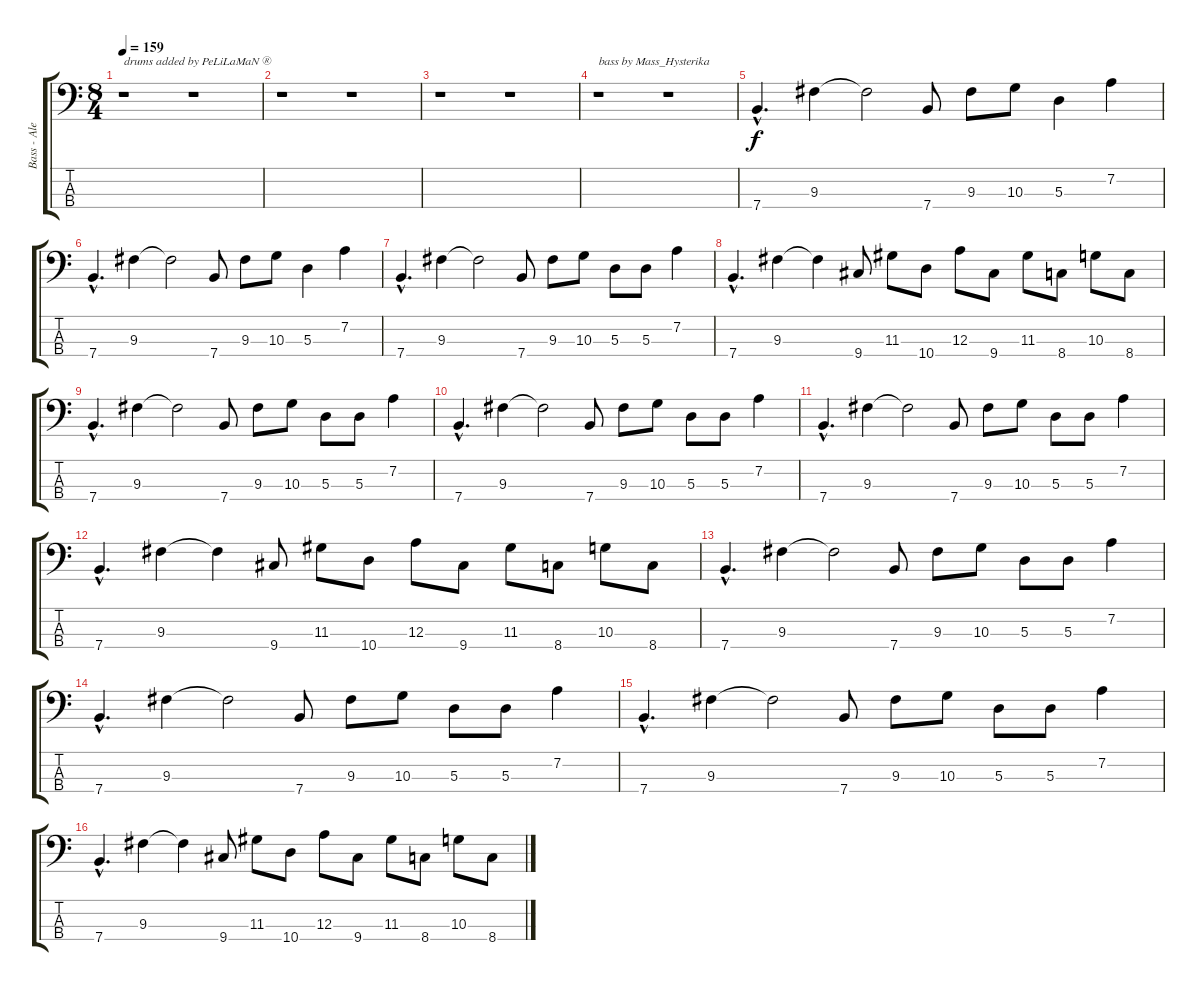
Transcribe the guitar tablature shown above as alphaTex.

\track ("Bass - Alex Katunich" "Bass - Ale") {instrument fretlessbass}
\staff {score tabs}
\tuning (G2 D2 A1 E1) {hide}
\ts (8 4)
\tempo 159
\clef f4
\ks c
r.1{txt "drums added by PeLiLaMaN ®" dy f instrument fretlessbass} r.1 |
r.1 r.1 |
r.1 r.1 |
r.1{txt "bass by Mass_Hysterika"} r.1 |
7.4{hac}.4{d} 9.3.4 9.3{t}.2 7.4.8 9.3.8 10.3.8 5.3.4 7.2.4 |
7.4{hac}.4{d} 9.3.4 9.3{t}.2 7.4.8 9.3.8 10.3.8 5.3.4 7.2.4 |
7.4{hac}.4{d} 9.3.4 9.3{t}.2 7.4.8 9.3.8 10.3.8 5.3.8 5.3.8 7.2.4 |
7.4{hac}.4{d} 9.3.4 9.3{t}.4 9.4.8 11.3.8 10.4.8 12.3.8 9.4.8 11.3.8 8.4.8 10.3.8 8.4.8 |
7.4{hac}.4{d} 9.3.4 9.3{t}.2 7.4.8 9.3.8 10.3.8 5.3.8 5.3.8 7.2.4 |
7.4{hac}.4{d} 9.3.4 9.3{t}.2 7.4.8 9.3.8 10.3.8 5.3.8 5.3.8 7.2.4 |
7.4{hac}.4{d} 9.3.4 9.3{t}.2 7.4.8 9.3.8 10.3.8 5.3.8 5.3.8 7.2.4 |
7.4{hac}.4{d} 9.3.4 9.3{t}.4 9.4.8 11.3.8 10.4.8 12.3.8 9.4.8 11.3.8 8.4.8 10.3.8 8.4.8 |
7.4{hac}.4{d} 9.3.4 9.3{t}.2 7.4.8 9.3.8 10.3.8 5.3.8 5.3.8 7.2.4 |
7.4{hac}.4{d} 9.3.4 9.3{t}.2 7.4.8 9.3.8 10.3.8 5.3.8 5.3.8 7.2.4 |
7.4{hac}.4{d} 9.3.4 9.3{t}.2 7.4.8 9.3.8 10.3.8 5.3.8 5.3.8 7.2.4 |
7.4{hac}.4{d} 9.3.4 9.3{t}.4 9.4.8 11.3.8 10.4.8 12.3.8 9.4.8 11.3.8 8.4.8 10.3.8 8.4.8
